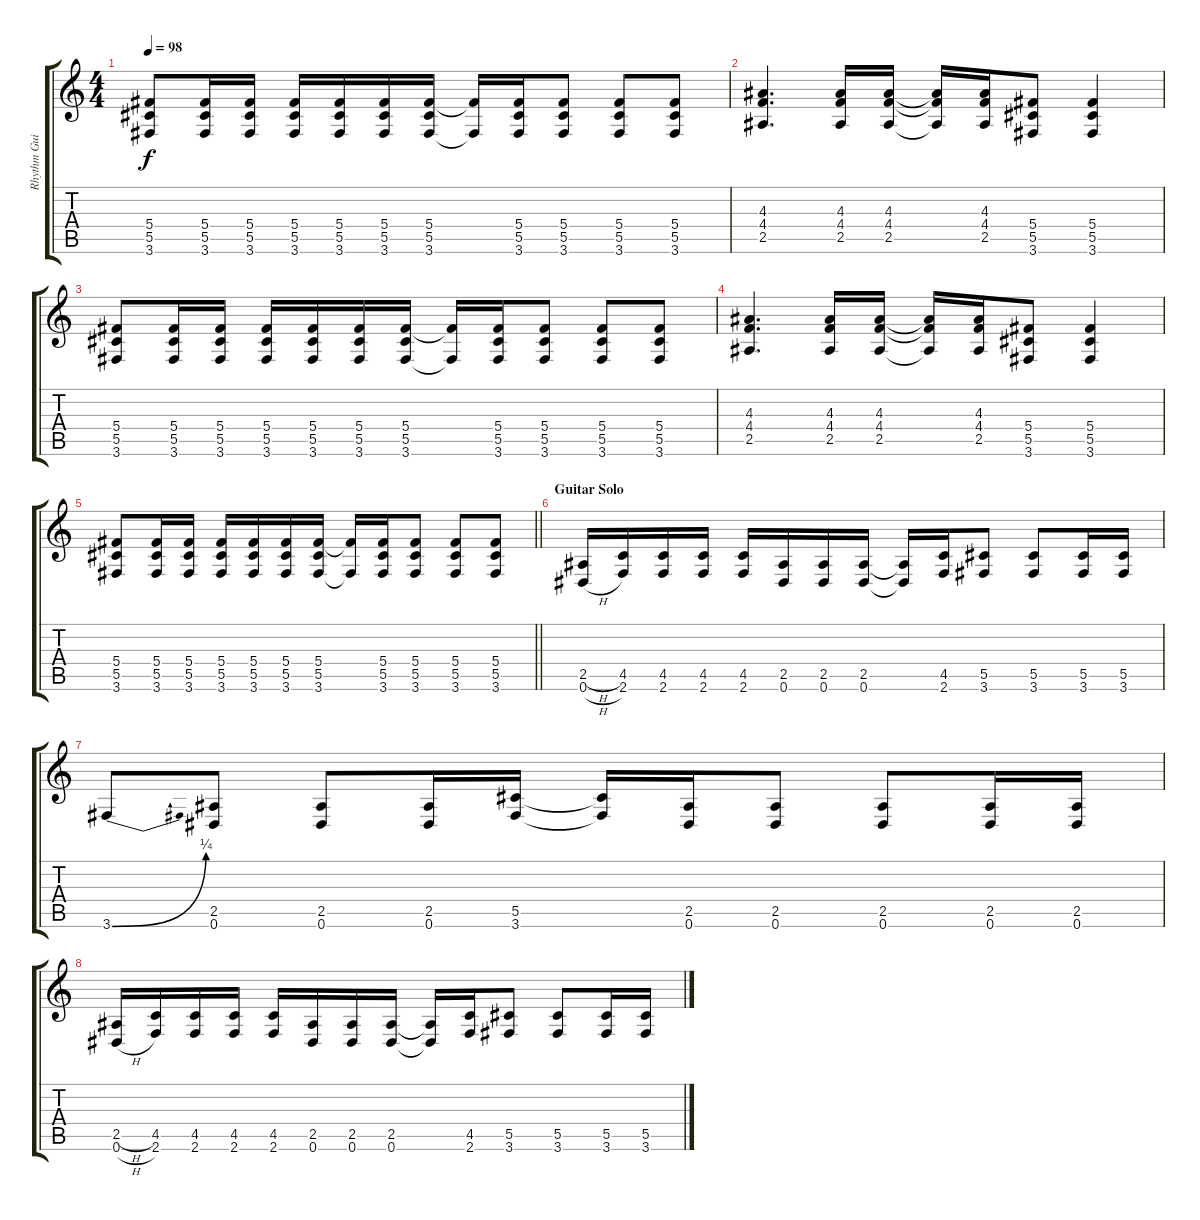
\track ("Rhythm Guitar" "Rhythm Gui") {instrument overdrivenguitar}
\staff {score tabs}
\tuning (Eb4 Bb3 Gb3 Db3 Ab2 Eb2) {hide}
\ts (4 4)
\tempo 98
\clef g2
\ks c
(5.4 5.5 3.6).8{dy f} (5.4 5.5 3.6).16 (5.4 5.5 3.6).16 (5.4 5.5 3.6).16 (5.4 5.5 3.6).16 (5.4 5.5 3.6).16 (5.4 5.5 3.6).16 (5.4{t} 3.6{t}).16 (5.4 5.5 3.6).16 (5.4 5.5 3.6).8 (5.4 5.5 3.6).8 (5.4 5.5 3.6).8 |
(4.3 4.4 2.5).4{d} (4.3 4.4 2.5).16 (4.3 4.4 2.5).16 (4.3{t} 4.4{t} 2.5{t}).16 (4.3 4.4 2.5).16 (5.4 5.5 3.6).8 (5.4 5.5 3.6).4 |
(5.4 5.5 3.6).8 (5.4 5.5 3.6).16 (5.4 5.5 3.6).16 (5.4 5.5 3.6).16 (5.4 5.5 3.6).16 (5.4 5.5 3.6).16 (5.4 5.5 3.6).16 (5.4{t} 3.6{t}).16 (5.4 5.5 3.6).16 (5.4 5.5 3.6).8 (5.4 5.5 3.6).8 (5.4 5.5 3.6).8 |
(4.3 4.4 2.5).4{d} (4.3 4.4 2.5).16 (4.3 4.4 2.5).16 (4.3{t} 4.4{t} 2.5{t}).16 (4.3 4.4 2.5).16 (5.4 5.5 3.6).8 (5.4 5.5 3.6).4 |
\barLineRight lightlight
(5.4 5.5 3.6).8 (5.4 5.5 3.6).16 (5.4 5.5 3.6).16 (5.4 5.5 3.6).16 (5.4 5.5 3.6).16 (5.4 5.5 3.6).16 (5.4 5.5 3.6).16 (5.4{t} 3.6{t}).16 (5.4 5.5 3.6).16 (5.4 5.5 3.6).8 (5.4 5.5 3.6).8 (5.4 5.5 3.6).8 |
\section ("" "Guitar Solo")
(2.5{h} 0.6{h}).16 (4.5 2.6).16 (4.5 2.6).16 (4.5 2.6).16 (4.5 2.6).16 (2.5 0.6).16 (2.5 0.6).16 (2.5 0.6).16 (2.5{t} 0.6{t}).16 (4.5 2.6).16 (5.5 3.6).8 (5.5 3.6).8 (5.5 3.6).16 (5.5 3.6).16 |
3.6{be (bend 0 0 60 1)}.8 (2.5 0.6).8 (2.5 0.6).8 (2.5 0.6).16 (5.5 3.6).16 (5.5{t} 3.6{t}).16 (2.5 0.6).16 (2.5 0.6).8 (2.5 0.6).8 (2.5 0.6).16 (2.5 0.6).16 |
(2.5{h} 0.6{h}).16 (4.5 2.6).16 (4.5 2.6).16 (4.5 2.6).16 (4.5 2.6).16 (2.5 0.6).16 (2.5 0.6).16 (2.5 0.6).16 (2.5{t} 0.6{t}).16 (4.5 2.6).16 (5.5 3.6).8 (5.5 3.6).8 (5.5 3.6).16 (5.5 3.6).16
